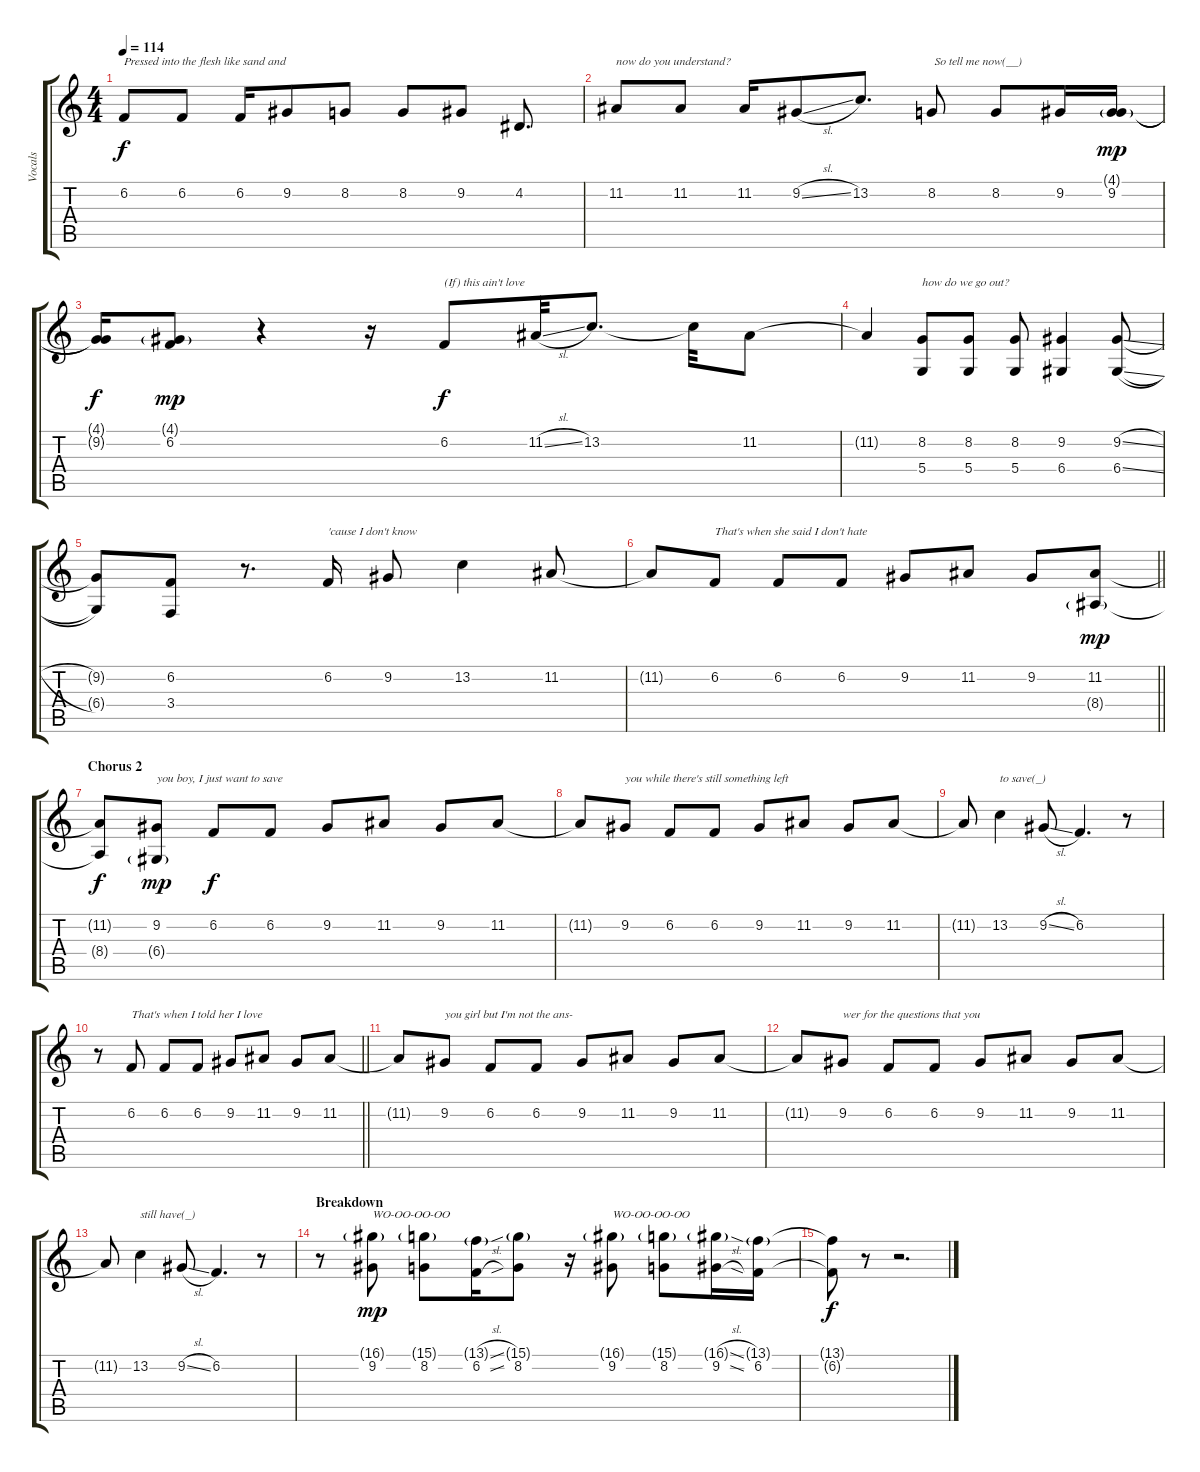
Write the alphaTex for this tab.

\track ("Vocals" "Vocals") {instrument lead2sawtooth}
\staff {score tabs}
\tuning (E4 B3 G3 D3 A2 E2) {hide}
\ts (4 4)
\tempo 114
\clef g2
\ks c
6.2.8{txt "Pressed into the flesh like sand and" dy f} 6.2.8 6.2.16 9.2.8 8.2.8 8.2.8 9.2.8 4.2.8{d} |
11.2.8{txt "now do you understand?"} 11.2.8 11.2.16 9.2{sl}.8 13.2.8{d} 8.2.8{txt " So tell me now(__)"} 8.2.8 9.2.16 (4.1{g} 9.2).16{dy mp} |
(4.1{t} 9.2{t}).16{dy f} (4.1{g} 6.2).8{dy mp} r.4 r.16 6.2.8{txt "(If) this ain't love" dy f} 11.2{sl}.32 13.2.8{d} 13.2{t}.32 11.2.8 |
11.2{t}.4 (8.2 5.4).8{txt "how do we go out?"} (8.2 5.4).8 (8.2 5.4).8 (9.2 6.4).4 (9.2{sl} 6.4{sl}).8 |
(9.2{t} 6.4{t}).8 (6.2 3.4).8 r.8{d} 6.2.16{txt "'cause I don't know"} 9.2.8 13.2.4 11.2.8 |
\barLineRight lightlight
11.2{t}.8 6.2.8{txt "That's when she said I don't hate"} 6.2.8 6.2.8 9.2.8 11.2.8 9.2.8 (11.2 8.4{g}).8{dy mp} |
\section ("" "Chorus 2")
(11.2{t} 8.4{t}).8{dy f} (9.2 6.4{g}).8{txt "you boy, I just want to save" dy mp} 6.2.8{dy f} 6.2.8 9.2.8 11.2.8 9.2.8 11.2.8 |
11.2{t}.8 9.2.8{txt "you while there's still something left"} 6.2.8 6.2.8 9.2.8 11.2.8 9.2.8 11.2.8 |
11.2{t}.8 13.2.4{txt "to save(_)"} 9.2{sl}.8 6.2.4{d} r.8 |
\barLineRight lightlight
r.8 6.2.8{txt "That's when I told her I love"} 6.2.8 6.2.8 9.2.8 11.2.8 9.2.8 11.2.8 |
11.2{t}.8 9.2.8{txt "you girl but I'm not the ans-"} 6.2.8 6.2.8 9.2.8 11.2.8 9.2.8 11.2.8 |
11.2{t}.8 9.2.8{txt "wer for the questions that you"} 6.2.8 6.2.8 9.2.8 11.2.8 9.2.8 11.2.8 |
11.2{t}.8 13.2.4{txt "still have(_)"} 9.2{sl}.8 6.2.4{d} r.8 |
\section ("" "Breakdown")
r.8 (16.1{g} 9.2).8{txt "WO-OO-OO-OO" dy mp} (15.1{g} 8.2).8 (13.1{sl g} 6.2{sl}).16 (15.1{g} 8.2).8 r.16 (16.1{g} 9.2).8{txt "WO-OO-OO-OO"} (15.1{g} 8.2).8 (16.1{sl g} 9.2{sl}).16 (13.1{g} 6.2).16 |
(13.1{t} 6.2{t}).8{dy f} r.8 r.2{d}
